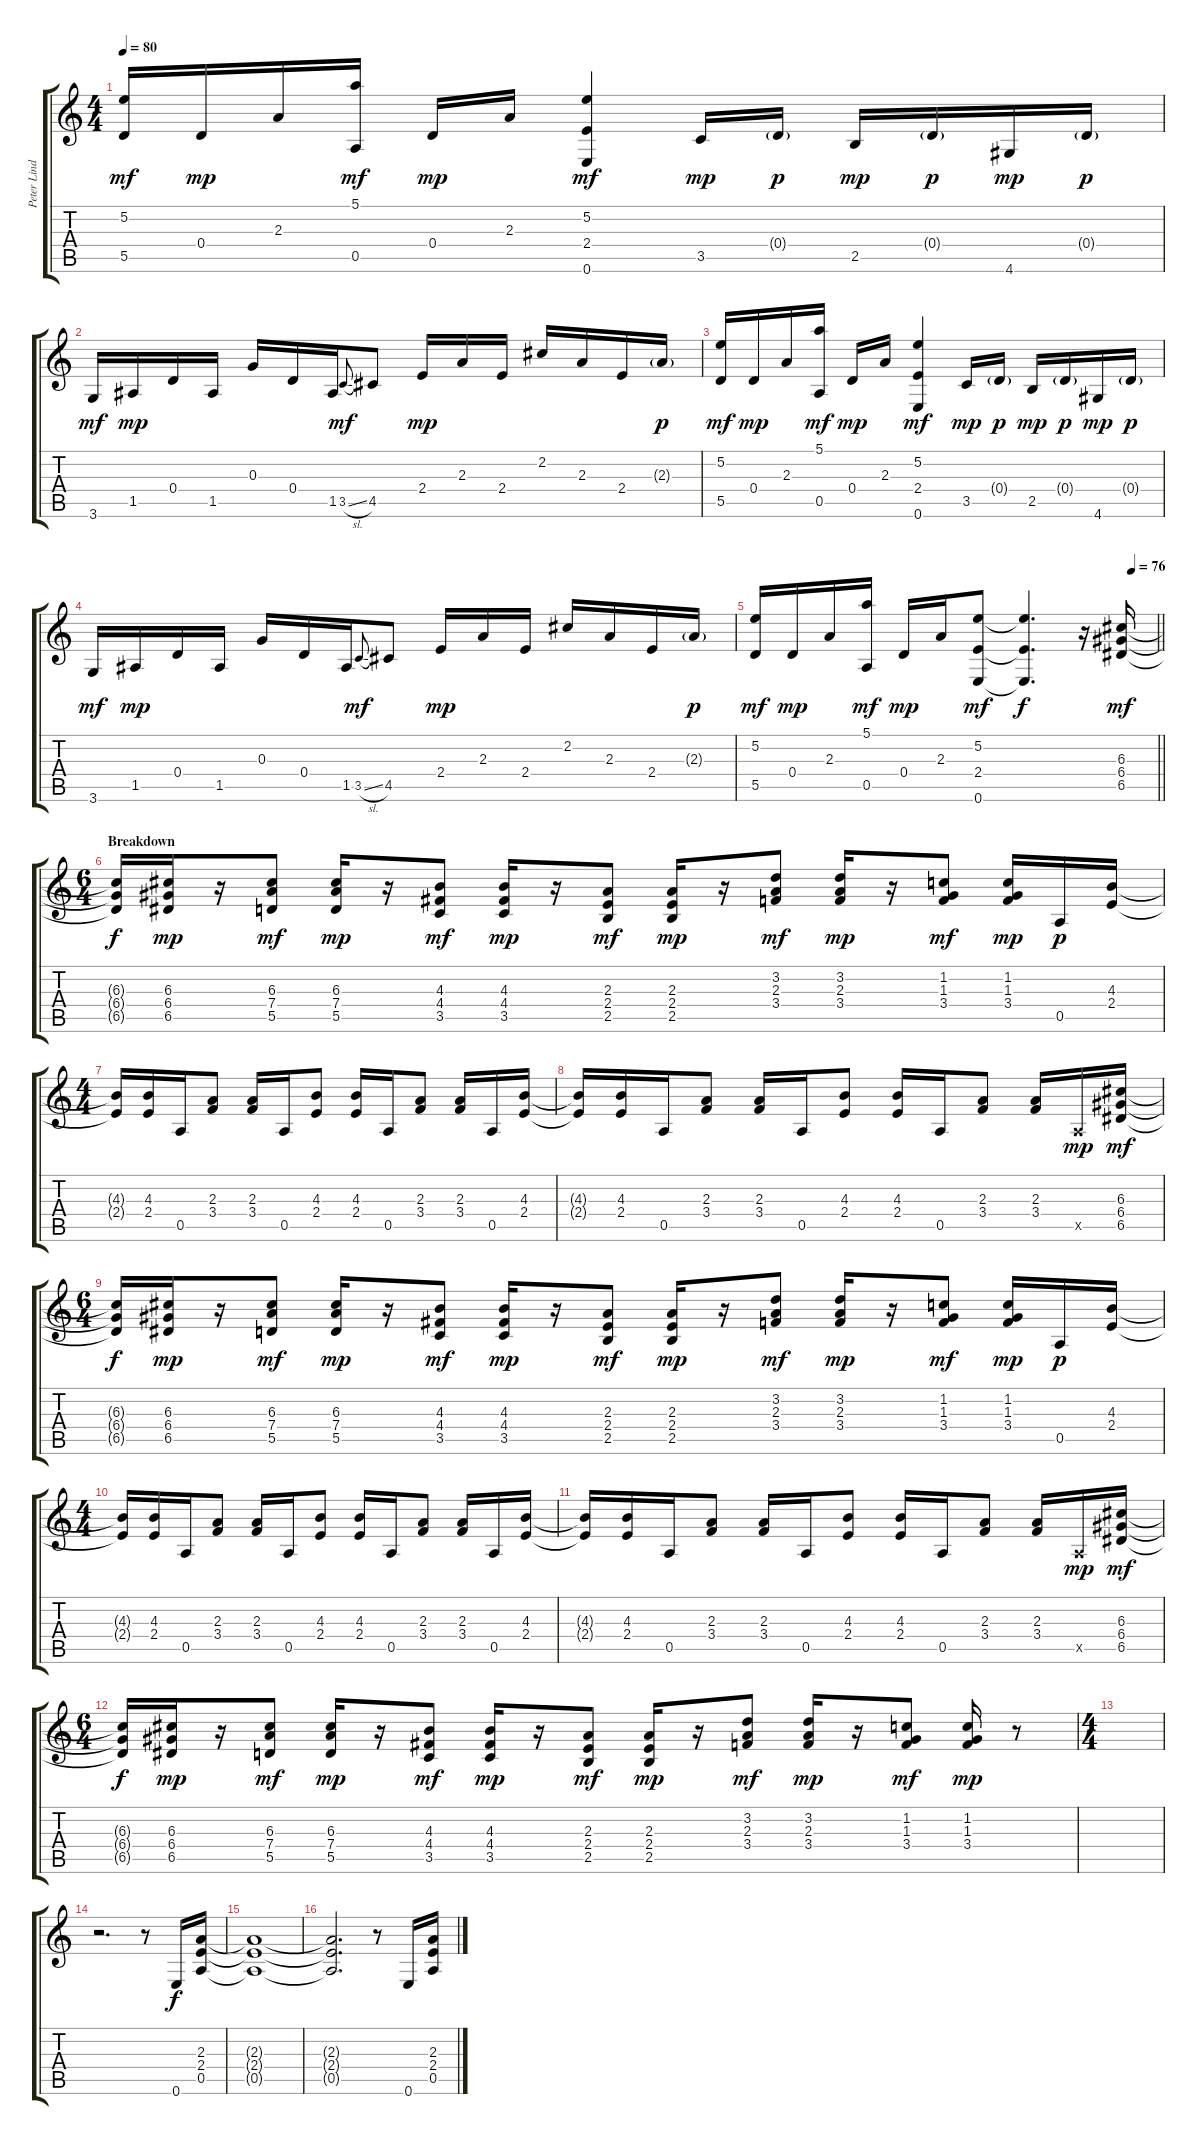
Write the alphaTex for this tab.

\track ("Peter Lindgren" "Peter Lind") {instrument acousticguitarsteel}
\staff {score tabs}
\tuning (E4 B3 G3 D3 A2 E2) {hide}
\ts (4 4)
\tempo 80
\clef g2
\ks c
(5.2 5.5).16{dy mf} 0.4.16{dy mp} 2.3.16 (5.1 0.5).16{dy mf} 0.4.16{dy mp} 2.3.16 (5.2 2.4 0.6).4{dy mf} 3.5.16{dy mp} 0.4{g}.16{dy p} 2.5.16{dy mp} 0.4{g}.16{dy p} 4.6.16{dy mp} 0.4{g}.16{dy p} |
3.6.16{dy mf} 1.5.16{dy mp} 0.4.16 1.5.16 0.3.16 0.4.16 1.5.16 3.5{sl}.8{gr onbeat dy mf} 4.5.8 2.4.16{dy mp} 2.3.16 2.4.16 2.2.16 2.3.16 2.4.16 2.3{g}.16{dy p} |
(5.2 5.5).16{dy mf} 0.4.16{dy mp} 2.3.16 (5.1 0.5).16{dy mf} 0.4.16{dy mp} 2.3.16 (5.2 2.4 0.6).4{dy mf} 3.5.16{dy mp} 0.4{g}.16{dy p} 2.5.16{dy mp} 0.4{g}.16{dy p} 4.6.16{dy mp} 0.4{g}.16{dy p} |
3.6.16{dy mf} 1.5.16{dy mp} 0.4.16 1.5.16 0.3.16 0.4.16 1.5.16 3.5{sl}.8{gr onbeat dy mf} 4.5.8 2.4.16{dy mp} 2.3.16 2.4.16 2.2.16 2.3.16 2.4.16 2.3{g}.16{dy p} |
\tempo (76 0.9375)
\barLineRight lightlight
(5.2 5.5).16{dy mf} 0.4.16{dy mp} 2.3.16 (5.1 0.5).16{dy mf} 0.4.16{dy mp} 2.3.16 (5.2 2.4 0.6).8{dy mf} (5.2{t} 2.4{t} 0.6{t}).4{d dy f} r.16 (6.3 6.4 6.5).16{dy mf} |
\ts (6 4)
\section ("" "Breakdown")
(6.3{t} 6.4{t} 6.5{t}).16{dy f} (6.3 6.4 6.5).16{dy mp} r.16 (6.3 7.4 5.5).8{dy mf} (6.3 7.4 5.5).16{dy mp} r.16 (4.3 4.4 3.5).8{dy mf} (4.3 4.4 3.5).16{dy mp} r.16 (2.3 2.4 2.5).8{dy mf} (2.3 2.4 2.5).16{dy mp} r.16 (3.2 2.3 3.4).8{dy mf} (3.2 2.3 3.4).16{dy mp} r.16 (1.2 1.3 3.4).8{dy mf} (1.2 1.3 3.4).16{dy mp} 0.5.16{dy p} (4.3 2.4).16 |
\ts (4 4)
(4.3{t} 2.4{t}).16 (4.3 2.4).16 0.5.16 (2.3 3.4).8 (2.3 3.4).16 0.5.16 (4.3 2.4).8 (4.3 2.4).16 0.5.16 (2.3 3.4).8 (2.3 3.4).16 0.5.16 (4.3 2.4).16 |
(4.3{t} 2.4{t}).16 (4.3 2.4).16 0.5.16 (2.3 3.4).8 (2.3 3.4).16 0.5.16 (4.3 2.4).8 (4.3 2.4).16 0.5.16 (2.3 3.4).8 (2.3 3.4).16 0.5{x}.16{dy mp} (6.3 6.4 6.5).16{dy mf} |
\ts (6 4)
(6.3{t} 6.4{t} 6.5{t}).16{dy f} (6.3 6.4 6.5).16{dy mp} r.16 (6.3 7.4 5.5).8{dy mf} (6.3 7.4 5.5).16{dy mp} r.16 (4.3 4.4 3.5).8{dy mf} (4.3 4.4 3.5).16{dy mp} r.16 (2.3 2.4 2.5).8{dy mf} (2.3 2.4 2.5).16{dy mp} r.16 (3.2 2.3 3.4).8{dy mf} (3.2 2.3 3.4).16{dy mp} r.16 (1.2 1.3 3.4).8{dy mf} (1.2 1.3 3.4).16{dy mp} 0.5.16{dy p} (4.3 2.4).16 |
\ts (4 4)
(4.3{t} 2.4{t}).16 (4.3 2.4).16 0.5.16 (2.3 3.4).8 (2.3 3.4).16 0.5.16 (4.3 2.4).8 (4.3 2.4).16 0.5.16 (2.3 3.4).8 (2.3 3.4).16 0.5.16 (4.3 2.4).16 |
(4.3{t} 2.4{t}).16 (4.3 2.4).16 0.5.16 (2.3 3.4).8 (2.3 3.4).16 0.5.16 (4.3 2.4).8 (4.3 2.4).16 0.5.16 (2.3 3.4).8 (2.3 3.4).16 0.5{x}.16{dy mp} (6.3 6.4 6.5).16{dy mf} |
\ts (6 4)
(6.3{t} 6.4{t} 6.5{t}).16{dy f} (6.3 6.4 6.5).16{dy mp} r.16 (6.3 7.4 5.5).8{dy mf} (6.3 7.4 5.5).16{dy mp} r.16 (4.3 4.4 3.5).8{dy mf} (4.3 4.4 3.5).16{dy mp} r.16 (2.3 2.4 2.5).8{dy mf} (2.3 2.4 2.5).16{dy mp} r.16 (3.2 2.3 3.4).8{dy mf} (3.2 2.3 3.4).16{dy mp} r.16 (1.2 1.3 3.4).8{dy mf} (1.2 1.3 3.4).16{dy mp} r.8 |
\ts (4 4)
|
r.2{d} r.8 0.6.16{dy f} (2.3 2.4 0.5).16 |
(2.3{t} 2.4{t} 0.5{t}).1{volume 5} |
(2.3{t} 2.4{t} 0.5{t}).2{d} r.8 0.6.16{volume 13} (2.3 2.4 0.5).16
